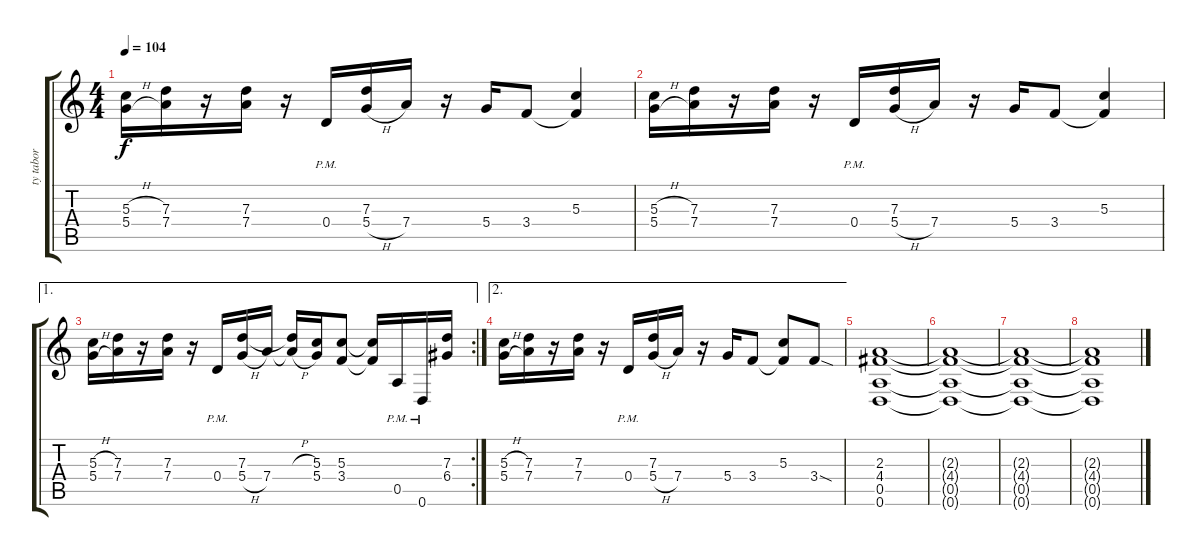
\track ("ty tabor" "ty tabor") {instrument distortionguitar}
\staff {score tabs}
\tuning (E4 B3 G3 D3 A2 D2) {hide}
\ts (4 4)
\tempo 104
\clef g2
\ks c
(5.3{h} 5.4{h}).16{dy f} (7.3 7.4).16 r.16 (7.3 7.4).16 r.16 0.4{pm}.16 (7.3 5.4{h}).16 7.4.16 r.16 5.4.16 3.4.8 (5.3 3.4{t}).4 |
(5.3{h} 5.4{h}).16 (7.3 7.4).16 r.16 (7.3 7.4).16 r.16 0.4{pm}.16 (7.3 5.4{h}).16 7.4.16 r.16 5.4.16 3.4.8 (5.3 3.4{t}).4 |
\ae 1
\rc 2
(5.3{h} 5.4{h}).16 (7.3 7.4).16 r.16 (7.3 7.4).16 r.16 0.4{pm}.16 (7.3 5.4{h}).16 7.4.16 (7.3{h t} 7.4{h t}).16 (5.3 5.4).16 (5.3 3.4).8 (5.3{t} 3.4{t}).16 0.5{pm}.16 0.6{pm}.16 (7.3 6.4).16 |
\ae 2
(5.3{h} 5.4{h}).16 (7.3 7.4).16 r.16 (7.3 7.4).16 r.16 0.4{pm}.16 (7.3 5.4{h}).16 7.4.16 r.16 5.4.16 3.4.8 (5.3 3.4{t}).8 3.4{sod}.8 |
(2.3 4.4 0.5 0.6).1 |
(2.3{t} 4.4{t} 0.5{t} 0.6{t}).1 |
(2.3{t} 4.4{t} 0.5{t} 0.6{t}).1 |
(2.3{t} 4.4{t} 0.5{t} 0.6{t}).1
